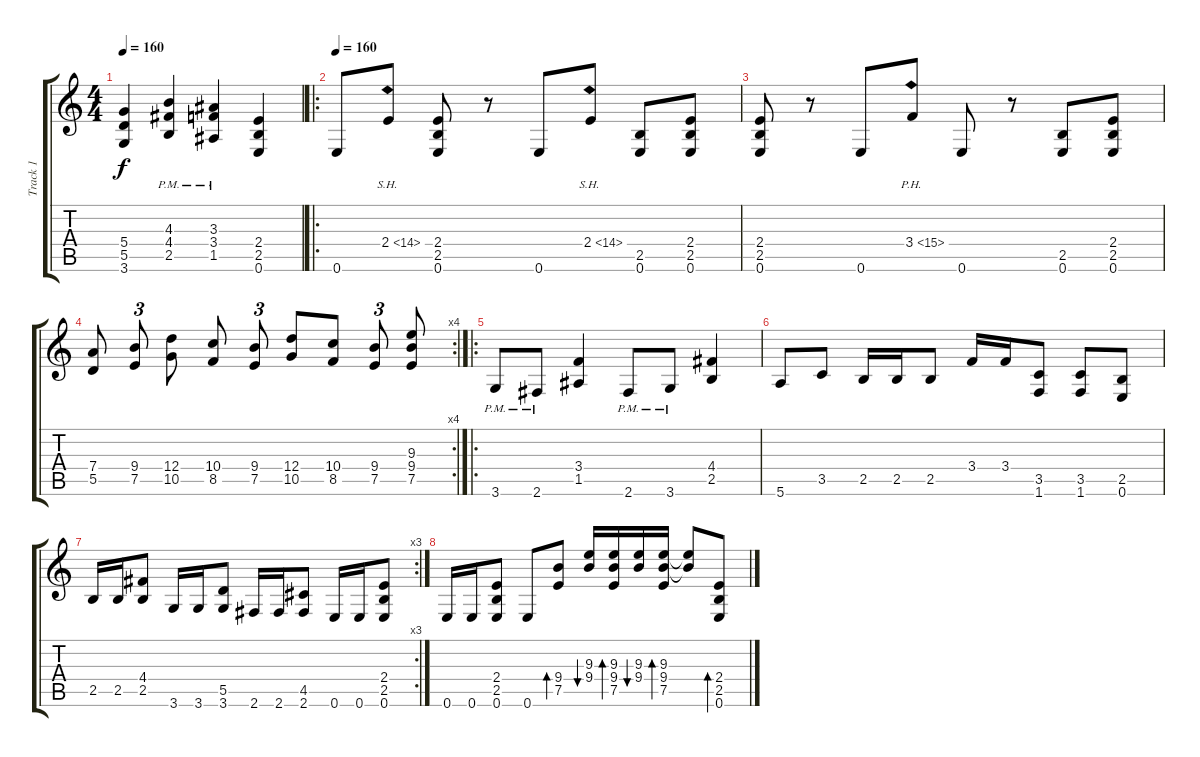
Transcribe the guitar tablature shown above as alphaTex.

\track ("Track 1" "Track 1") {instrument distortionguitar}
\staff {score tabs}
\tuning (E4 B3 G3 D3 A2 E2) {hide}
\ts (4 4)
\tempo 160
\clef g2
\ks c
(5.4 5.5 3.6).4{dy f} (4.3{pm} 4.4{pm} 2.5{pm}).4 (3.3{pm} 3.4{pm} 1.5{pm}).4 (2.4 2.5 0.6).4 |
\ro
\tempo 160
0.6.8 2.4{sh 12}.8 (2.4 2.5 0.6).8 r.8 0.6.8 2.4{sh 12}.8 (2.5 0.6).8 (2.4 2.5 0.6).8 |
(2.4 2.5 0.6).8 r.8 0.6.8 3.4{ph 12}.8 0.6.8 r.8 (2.5 0.6).8 (2.4 2.5 0.6).8 |
\rc 4
(7.4 5.5).8 (9.4 7.5).8{tu (3 2)} (12.4 10.5).8 (10.4 8.5).8 (9.4 7.5).8{tu (3 2)} (12.4 10.5).8 (10.4 8.5).8 (9.4 7.5).8{tu (3 2)} (9.3 9.4 7.5).8 |
\ro
3.6{pm}.8 2.6{pm}.8 (3.4 1.5).4 2.6{pm}.8 3.6{pm}.8 (4.4 2.5).4 |
5.6.8 3.5.8 2.5.16 2.5.16 2.5.8 3.4.16 3.4.16 (3.5 1.6).8 (3.5 1.6).8 (2.5 0.6).8 |
\rc 3
2.5.16 2.5.16 (4.4 2.5).8 3.6.16 3.6.16 (5.5 3.6).8 2.6.16 2.6.16 (4.5 2.6).8 0.6.16 0.6.16 (2.4 2.5 0.6).8 |
0.6.16 0.6.16 (2.4 2.5 0.6).8 0.6.8 (9.4 7.5).8{bd 60} (9.3 9.4).16{bu 60} (9.3 9.4 7.5).16{bd 60} (9.3 9.4).16{bu 60} (9.3 9.4 7.5).16{bd 60} (9.3{t} 9.4{t}).8 (2.4 2.5 0.6).8{bd 60}
